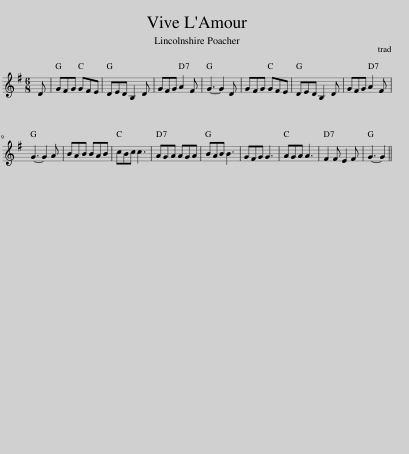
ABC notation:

X:1
L:1/8
M:6/8
I:linebreak $
K:G
V:1 treble
V:1
 D | GFG GFE | DED B,2 D | GFG A2 F | G3- G2 D | %5
 GFG GFE | DED B,2 D | GFG A2 F |$ G3- G2 A | BAB BAB | %10
 cBc c3 | AGA AGA | BAB B3 | GFG G3 | AGA A3 | %15
 F2 F E2 F | G3- G2 || %17
